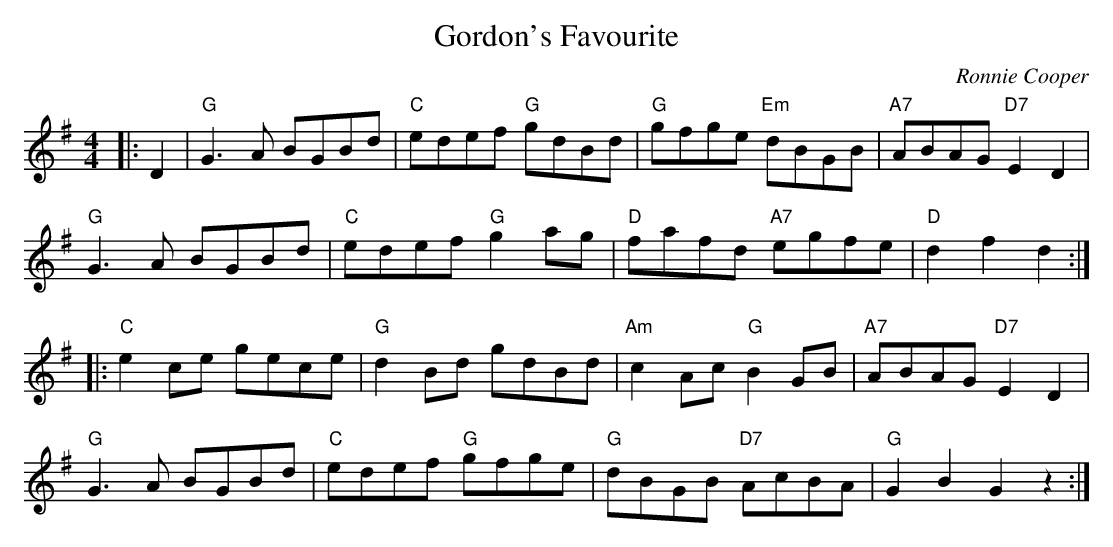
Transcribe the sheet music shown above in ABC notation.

X:1
T:Gordon's Favourite
C:Ronnie Cooper
M:4/4
L:1/8
K:G
|:D2  |\
"G" G3A  BGBd | "C" edef "G" gdBd | "G"  gfge "Em" dBGB | "A7" ABAG "D7"E2D2  |!
"G" G3A  BGBd | "C" edef "G" g2ag | "D"  fafd "A7" egfe | "D"  d2f2d2 :|!
|: \
"C" e2ce gece | "G" d2Bd     gdBd | "Am" c2Ac "G"  B2GB | "A7" ABAG "D7"E2D2  |!
"G" G3A  BGBd | "C" edef "G" gfge | "G"  dBGB "D7" AcBA | "G"  G2B2G2z2 :|
